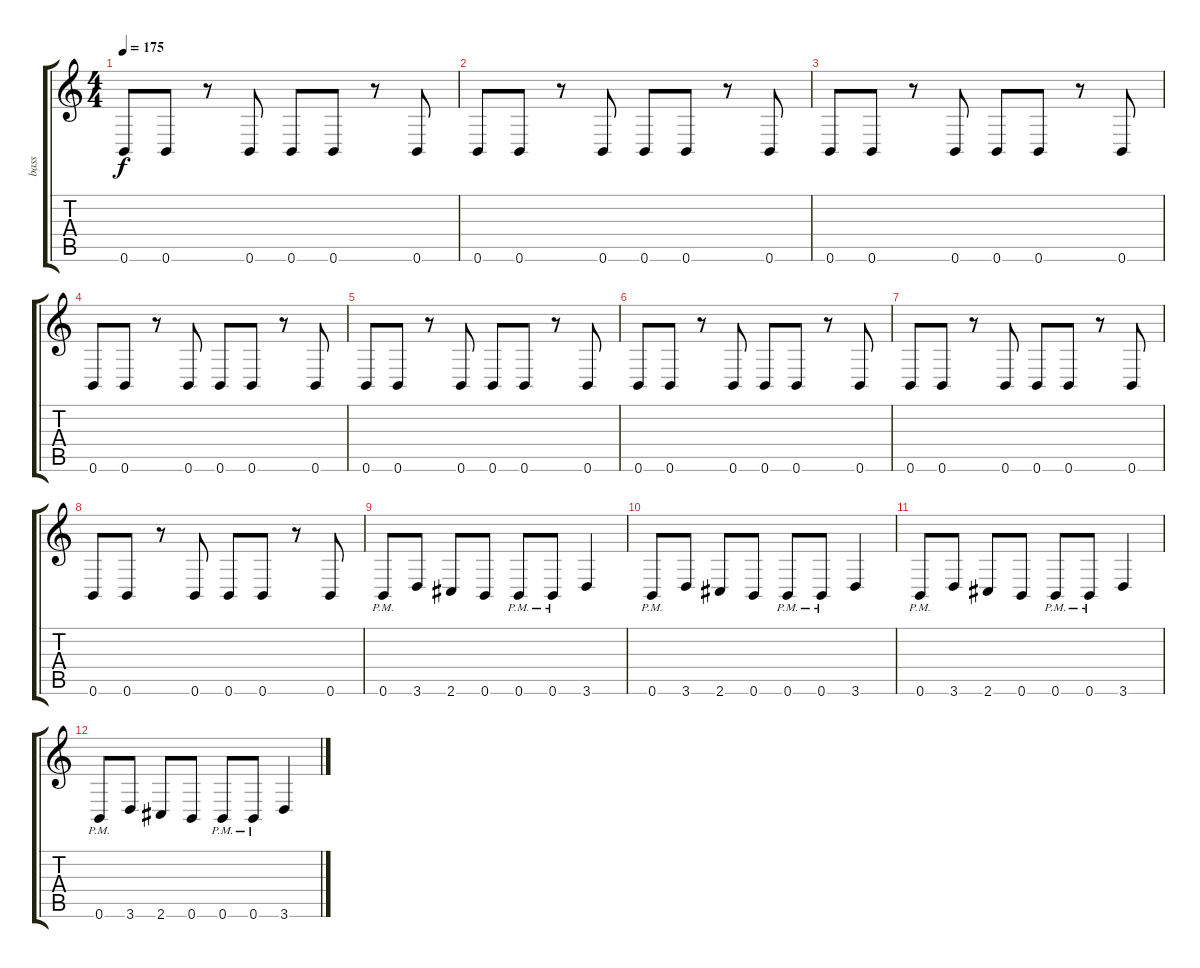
\track ("bass" "bass") {instrument electricbassfinger}
\staff {score tabs}
\tuning (Db4 Ab3 E3 B2 Gb2 B1) {hide}
\ts (4 4)
\tempo 175
\clef g2
\ks c
0.6.8{dy f} 0.6.8 r.8 0.6.8 0.6.8 0.6.8 r.8 0.6.8 |
0.6.8 0.6.8 r.8 0.6.8 0.6.8 0.6.8 r.8 0.6.8 |
0.6.8 0.6.8 r.8 0.6.8 0.6.8 0.6.8 r.8 0.6.8 |
0.6.8 0.6.8 r.8 0.6.8 0.6.8 0.6.8 r.8 0.6.8 |
0.6.8 0.6.8 r.8 0.6.8 0.6.8 0.6.8 r.8 0.6.8 |
0.6.8 0.6.8 r.8 0.6.8 0.6.8 0.6.8 r.8 0.6.8 |
0.6.8 0.6.8 r.8 0.6.8 0.6.8 0.6.8 r.8 0.6.8 |
0.6.8 0.6.8 r.8 0.6.8 0.6.8 0.6.8 r.8 0.6.8 |
0.6{pm}.8 3.6.8 2.6.8 0.6.8 0.6{pm}.8 0.6{pm}.8 3.6.4 |
0.6{pm}.8 3.6.8 2.6.8 0.6.8 0.6{pm}.8 0.6{pm}.8 3.6.4 |
0.6{pm}.8 3.6.8 2.6.8 0.6.8 0.6{pm}.8 0.6{pm}.8 3.6.4 |
0.6{pm}.8 3.6.8 2.6.8 0.6.8 0.6{pm}.8 0.6{pm}.8 3.6.4
